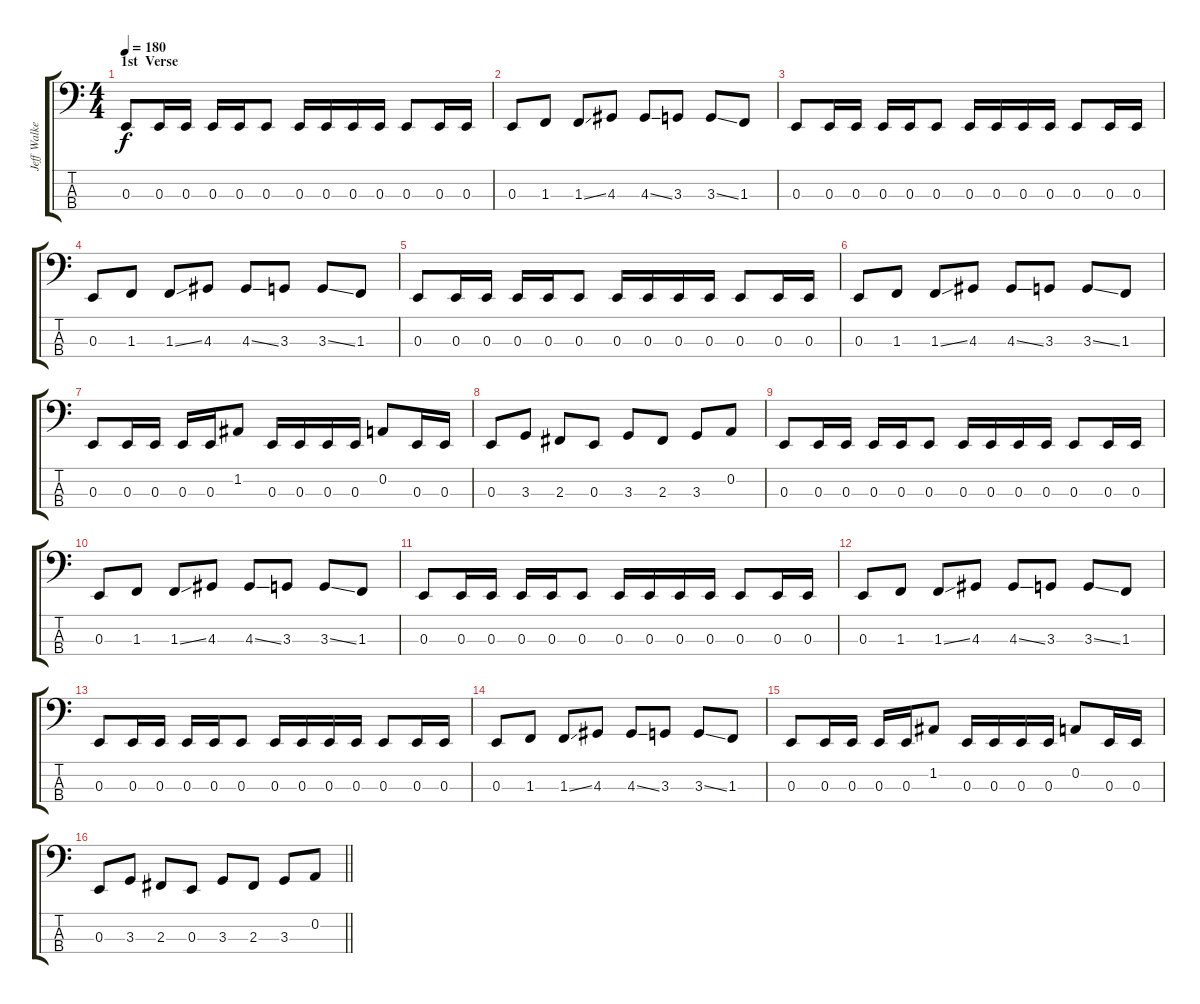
\track ("Jeff Walker" "Jeff Walke") {instrument electricbasspick}
\staff {score tabs}
\tuning (D2 A1 E1 B0) {hide}
\ts (4 4)
\section ("" "1st  Verse")
\tempo 180
\clef f4
\ks c
0.3.8{dy f} 0.3.16 0.3.16 0.3.16 0.3.16 0.3.8 0.3.16 0.3.16 0.3.16 0.3.16 0.3.8 0.3.16 0.3.16 |
0.3.8 1.3.8 1.3{ss}.8 4.3.8 4.3{ss}.8 3.3.8 3.3{ss}.8 1.3.8 |
0.3.8 0.3.16 0.3.16 0.3.16 0.3.16 0.3.8 0.3.16 0.3.16 0.3.16 0.3.16 0.3.8 0.3.16 0.3.16 |
0.3.8 1.3.8 1.3{ss}.8 4.3.8 4.3{ss}.8 3.3.8 3.3{ss}.8 1.3.8 |
0.3.8 0.3.16 0.3.16 0.3.16 0.3.16 0.3.8 0.3.16 0.3.16 0.3.16 0.3.16 0.3.8 0.3.16 0.3.16 |
0.3.8 1.3.8 1.3{ss}.8 4.3.8 4.3{ss}.8 3.3.8 3.3{ss}.8 1.3.8 |
0.3.8 0.3.16 0.3.16 0.3.16 0.3.16 1.2.8 0.3.16 0.3.16 0.3.16 0.3.16 0.2.8 0.3.16 0.3.16 |
0.3.8 3.3.8 2.3.8 0.3.8 3.3.8 2.3.8 3.3.8 0.2.8 |
0.3.8 0.3.16 0.3.16 0.3.16 0.3.16 0.3.8 0.3.16 0.3.16 0.3.16 0.3.16 0.3.8 0.3.16 0.3.16 |
0.3.8 1.3.8 1.3{ss}.8 4.3.8 4.3{ss}.8 3.3.8 3.3{ss}.8 1.3.8 |
0.3.8 0.3.16 0.3.16 0.3.16 0.3.16 0.3.8 0.3.16 0.3.16 0.3.16 0.3.16 0.3.8 0.3.16 0.3.16 |
0.3.8 1.3.8 1.3{ss}.8 4.3.8 4.3{ss}.8 3.3.8 3.3{ss}.8 1.3.8 |
0.3.8 0.3.16 0.3.16 0.3.16 0.3.16 0.3.8 0.3.16 0.3.16 0.3.16 0.3.16 0.3.8 0.3.16 0.3.16 |
0.3.8 1.3.8 1.3{ss}.8 4.3.8 4.3{ss}.8 3.3.8 3.3{ss}.8 1.3.8 |
0.3.8 0.3.16 0.3.16 0.3.16 0.3.16 1.2.8 0.3.16 0.3.16 0.3.16 0.3.16 0.2.8 0.3.16 0.3.16 |
\barLineRight lightlight
0.3.8 3.3.8 2.3.8 0.3.8 3.3.8 2.3.8 3.3.8 0.2.8
